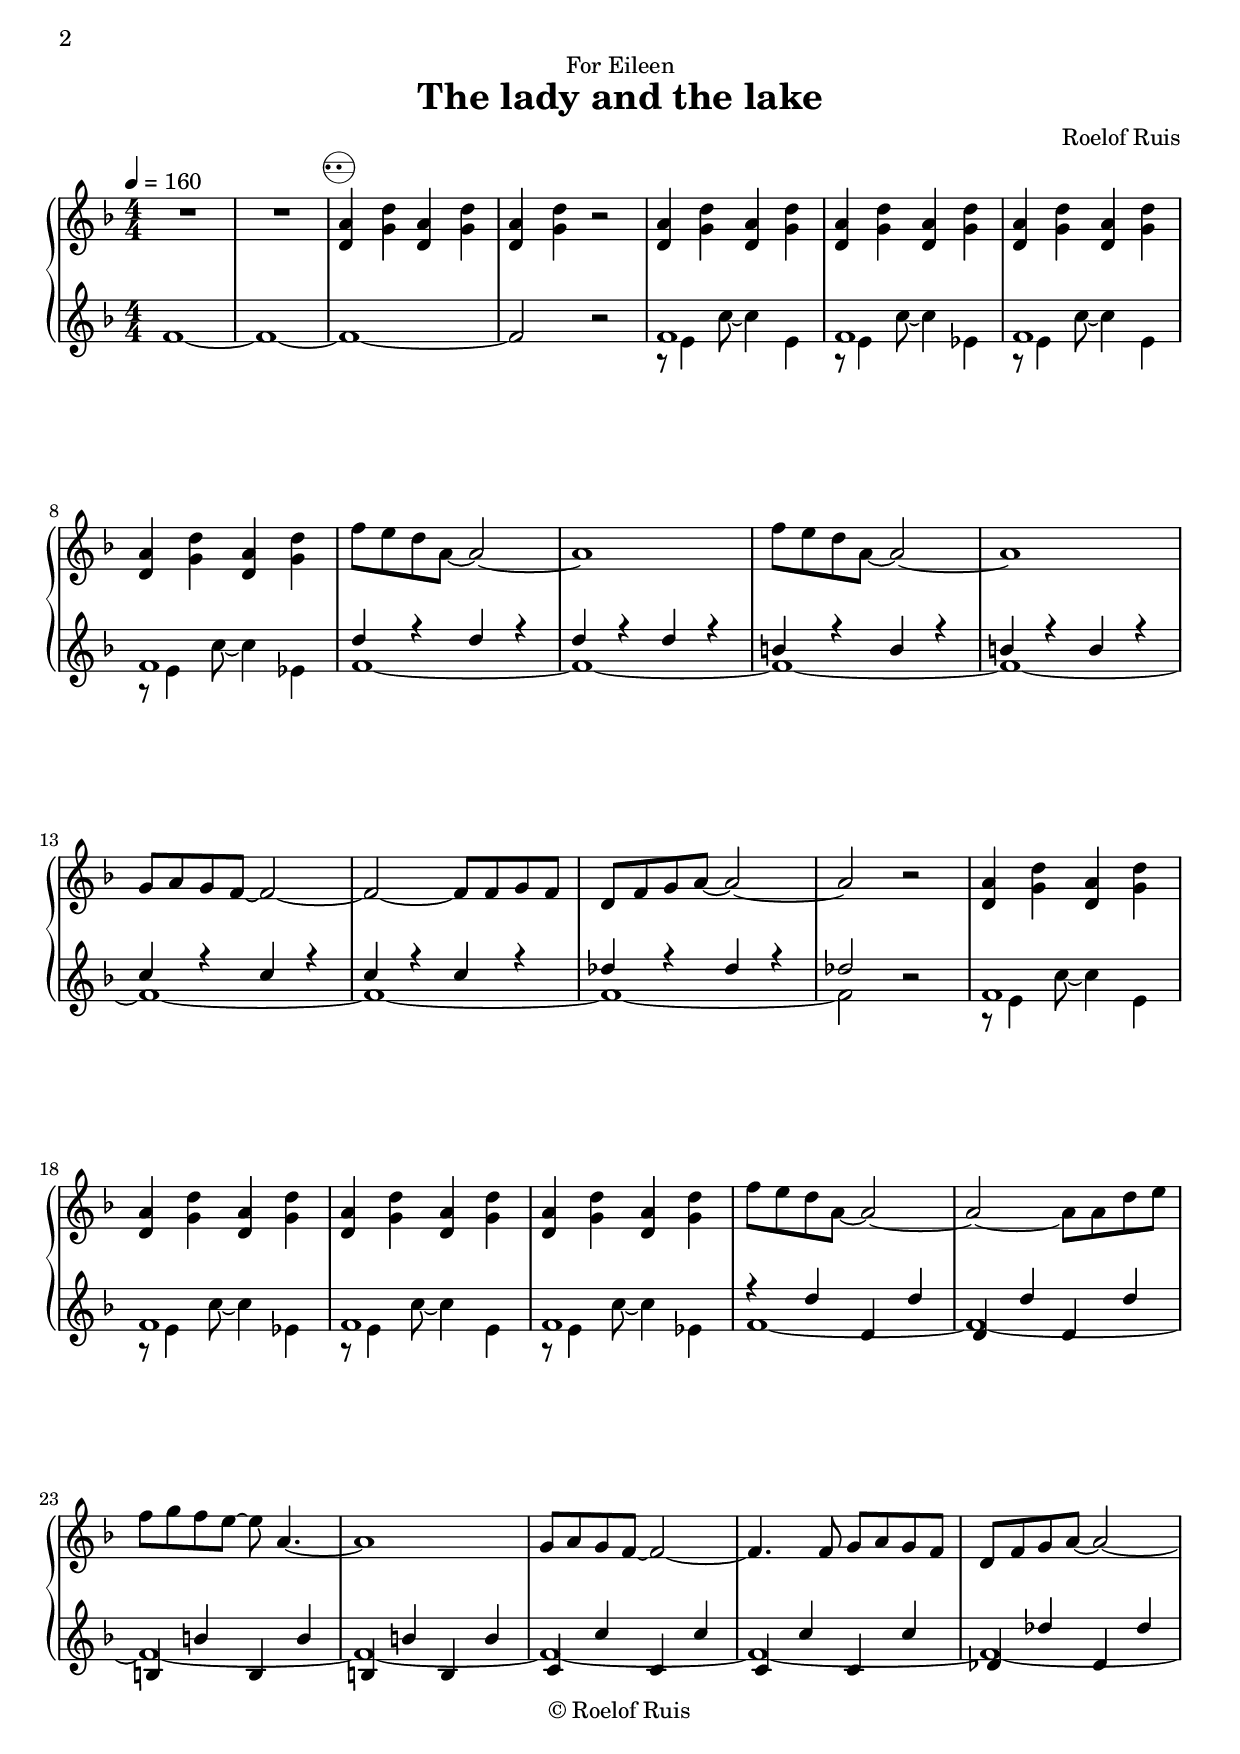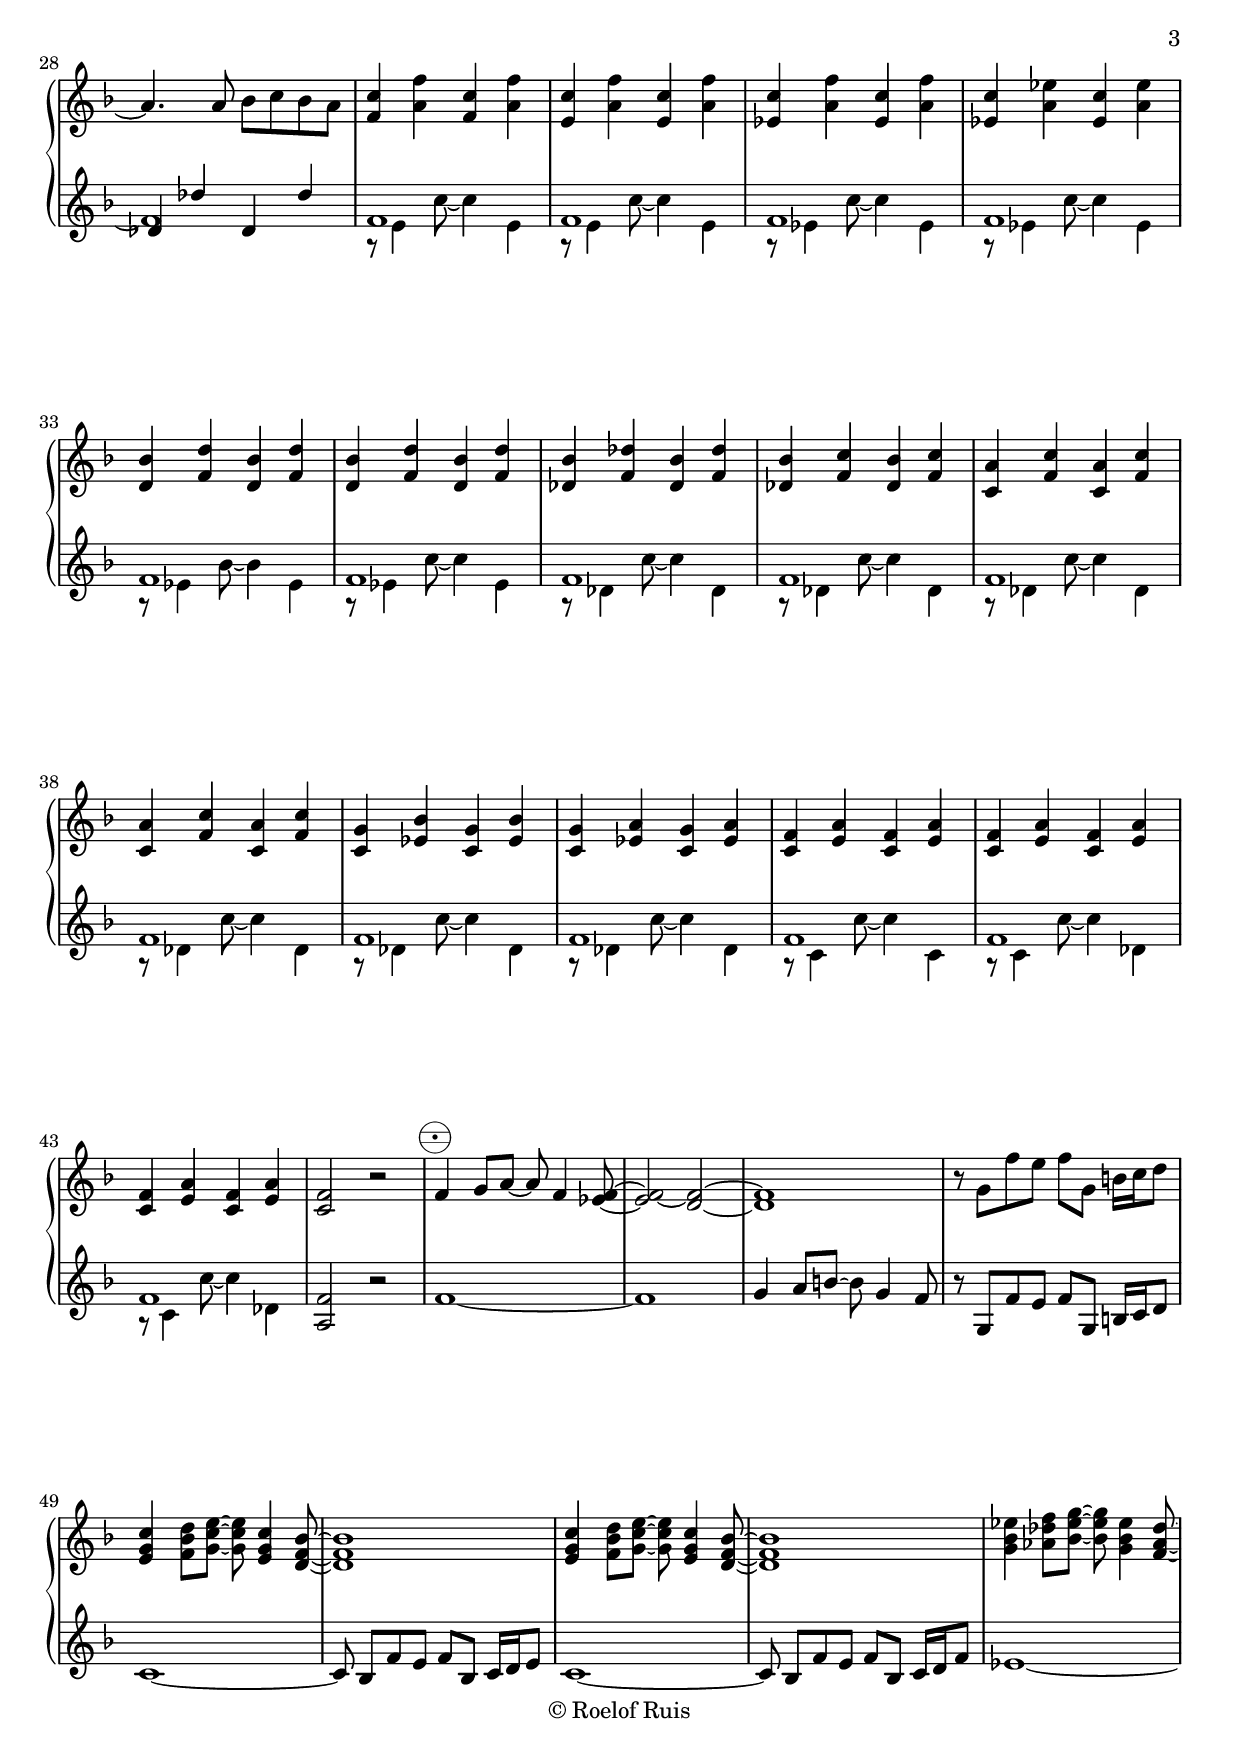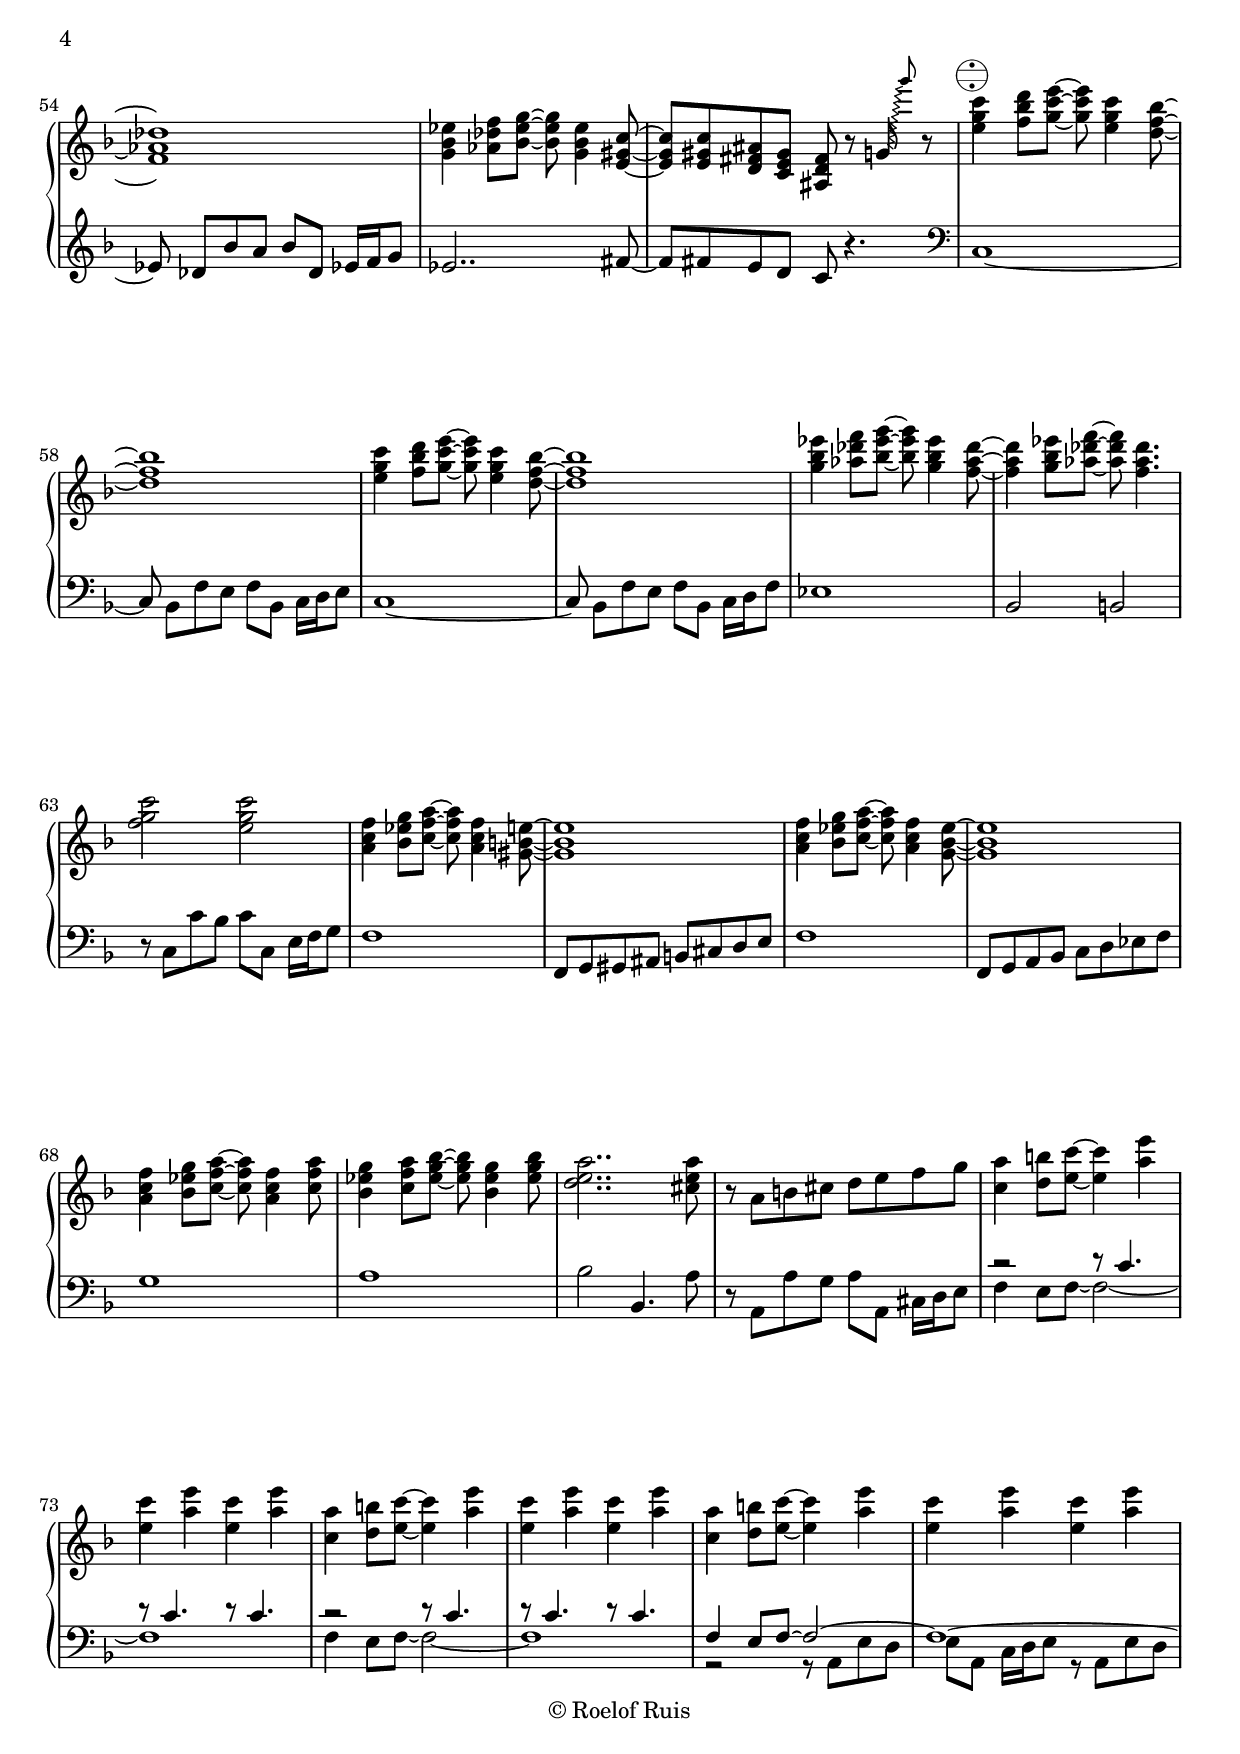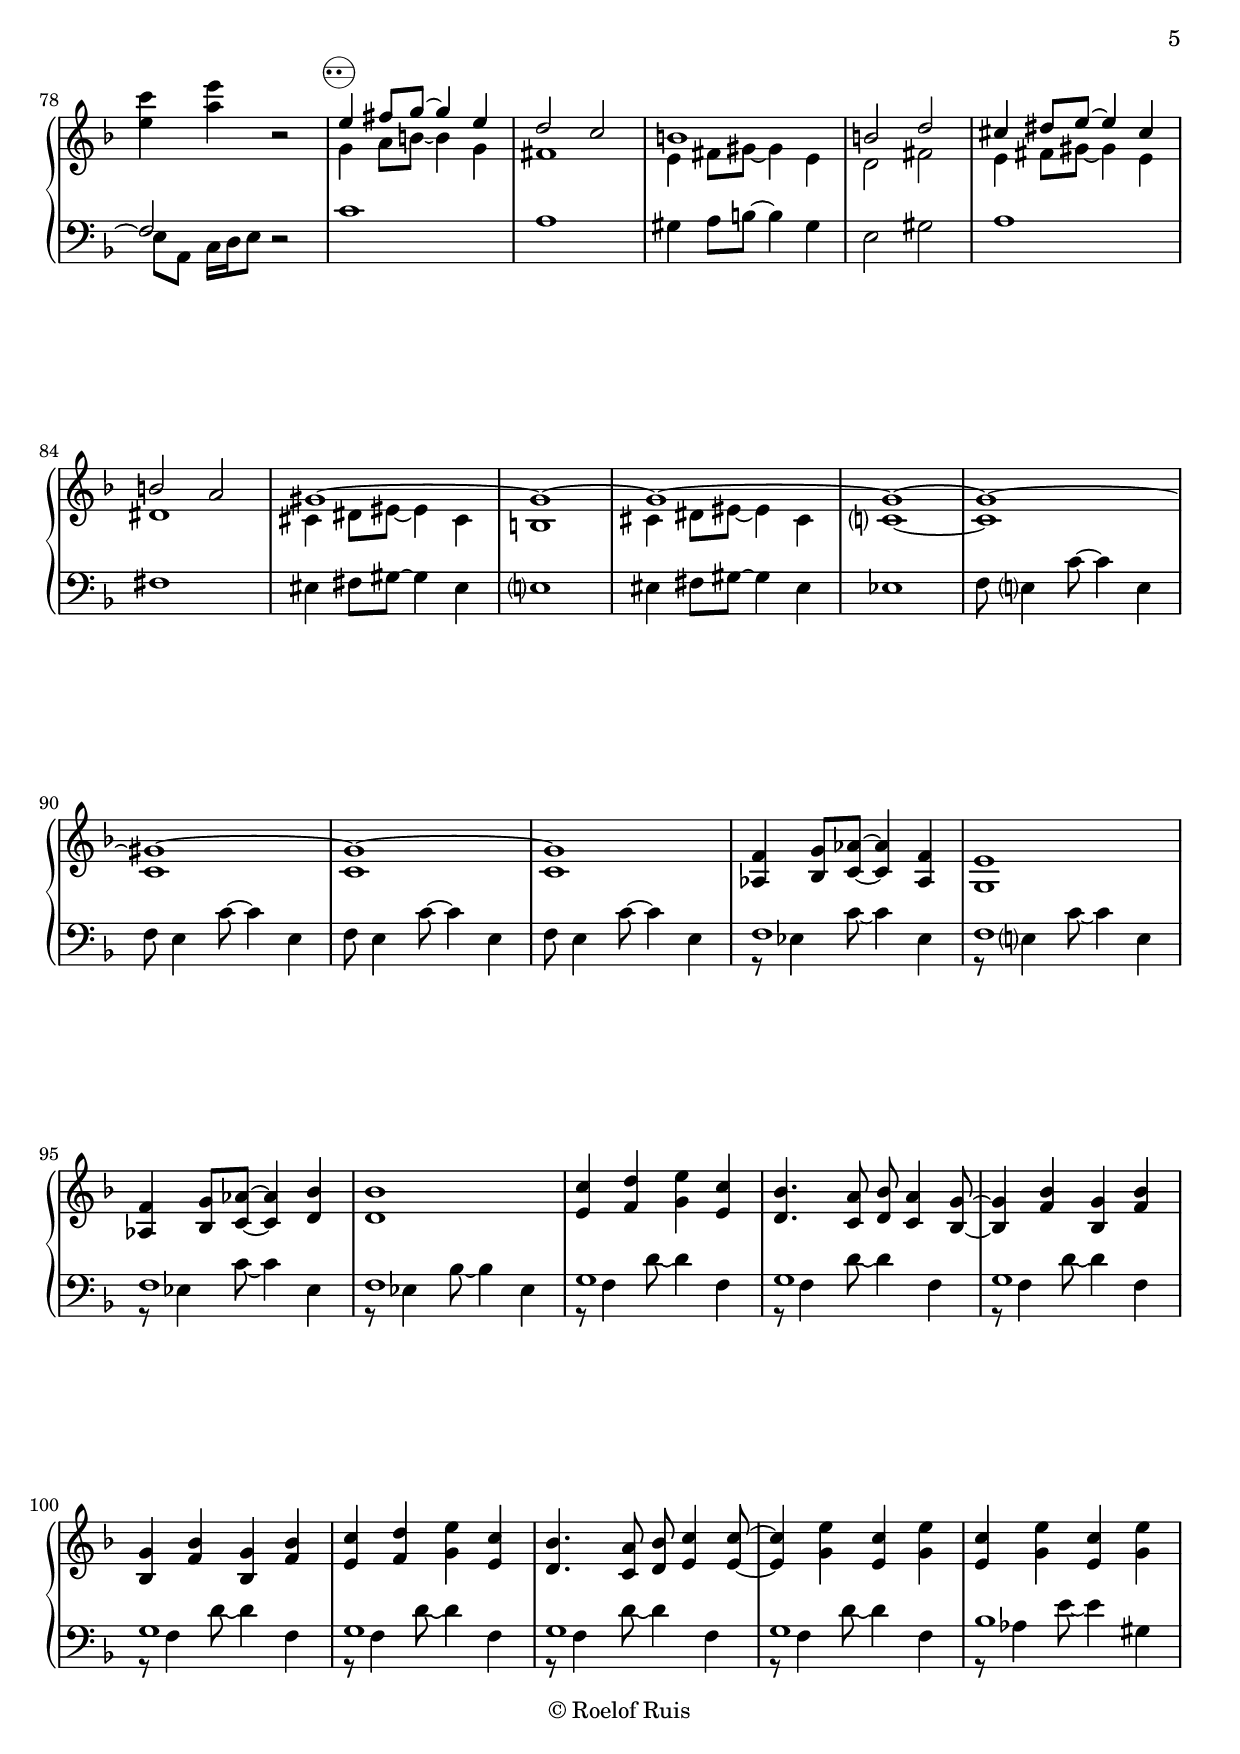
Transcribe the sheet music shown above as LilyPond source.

\version "2.20.0"

\version "2.20.0"

% ---- Bellows ----
out = ^\markup { \musicglyph #"accordion.pull" }
in = ^\markup { \musicglyph #"accordion.push" }

outsub = _\markup { \musicglyph #"accordion.pull" }
insub = _\markup { \musicglyph #"accordion.push" }

% ---- Basses ----
mj = ^\markup { \bold \magnify #0.8 { \roman M } }
mn = ^\markup { \bold \magnify #0.8 { \roman m } }
spt = ^\markup { \bold \magnify #0.8 { \roman 7 } }
vsp = ^\markup { \bold \magnify #0.8 { \roman v7 } }

bbass = _\markup {\box {\bold{BB}}}
sbass = _\markup {\box {\bold{SB}}}

% ---- Registers ----

eightva = \markup {\italic \translate #'(1.8 . 0) \raise #2 \magnify #0.8 {"8va"}}
loco    = \markup {\italic \translate #'(1.8 . 0) \raise #2 \magnify #0.8 {"loco"}}

dot = \markup {
  \musicglyph #"accordion.dot"
}

freebass = \markup {
  \musicglyph #"accordion.freebass"
}

discant = \markup {
  \musicglyph #"accordion.discant"
}

fbregz = ^\markup {
  \whiteout
  \combine
  \freebass
  \raise #0.5 \dot
}

fbrega = ^\markup {
  \whiteout
  \combine
  \freebass
  \raise #1.5 \dot
}

regz = ^\markup {
  \whiteout
  \combine
  \discant
  \raise #0.5 \dot
}

regez = ^\markup {
  \whiteout
  \combine
  \discant
    \combine
    \raise #0.5 \dot
    \eightva
}

rega = ^\markup {
  \whiteout
  \combine
  \discant
  \raise #1.5 \dot
}

regac = ^\markup {
  \whiteout
  \combine
  \discant
  \translate #'(-1 . 0) \raise #1.5 \dot
}

regzdba = ^\markup {
  \whiteout
  \combine
  \discant
  \combine
    \raise #0.5 \dot
    \combine
      \raise #1.5 \dot
      \translate #'(-1 . 0) \raise #1.5 \dot
}

regdbav = ^\markup {
  \whiteout
  \combine
  \discant
  \combine
    \raise #2.5 \dot
    \combine
      \raise #1.5 \dot
      \translate #'(-1 . 0) \raise #1.5 \dot
}

regav = ^\markup {
  \whiteout
  \combine
  \discant
  \combine
    \raise #2.5 \dot
    \raise #1.5 \dot
}

regdbaz = ^\markup {
  \whiteout
  \combine
  \discant
  \combine
    \raise #0.5 \dot
    \combine
      \raise #1.5 \dot
      \translate #'(-1 . 0) \raise #1.5 \dot
}

regdba = ^\markup {
  \whiteout
  \combine
  \discant
  \combine
    \raise #1.5 \dot
    \translate #'(-1 . 0) \raise #1.5 \dot
}

regza = ^\markup {
  \whiteout
  \combine
  \discant
  \combine
    \raise #0.5 \dot
    \raise #1.5 \dot
}

regeza = ^\markup {
  \whiteout
  \combine
  \discant
  \combine
    \raise #0.5 \dot
    \combine
      \raise #1.5 \dot
      \eightva
}

regzv = ^\markup {
  \whiteout
  \combine
  \discant
  \combine
    \raise #0.5 \dot
    \raise #2.5 \dot
}

regzav = ^\markup {
  \whiteout
  \combine
  \discant
  \combine
    \raise #2.5 \dot
    \combine
      \raise #1.5 \dot
      \raise #0.5 \dot
}

regezv = ^\markup {
  \whiteout
  \combine
  \discant
  \combine
    \raise #0.5 \dot
    \combine
      \raise #2.5 \dot
      \eightva
}

regzacv = ^\markup {
  \whiteout
  \combine
  \discant
  \combine
    \raise #2.5 \dot
    \combine
      \translate #'(-1 . 0) \raise #1.5 \dot
      \raise #0.5 \dot
}

regzacvl = ^\markup {
  \whiteout
  \combine
  \discant
  \combine
    \raise #2.5 \dot
    \combine
      \translate #'(-1 . 0) \raise #1.5 \dot
      \combine
        \raise # 0.5 \dot
        \loco
}

regzdbav = ^\markup {
  \whiteout
  \combine
  \discant
  \combine
    \raise #2.5 \dot
    \combine
      \raise #1.5 \dot
      \combine
      \translate #'(-1 . 0) \raise #1.5 \dot
      \raise #0.5 \dot
}









% ---- Other functionality ----

simile = \markup "simile"
subp = _\markup{ \italic sub \dynamic p }


options = {
  \tempo 4=160
  \numericTimeSignature
  \time 4/4
  \key f \major
}

staffRight = {
  \options
  \clef treble
  \relative c''' {
    R1*2 |
    <a, d,>4\regdba <d g,> <a d,> <d g,> |
    <a d,>4 <d g,> r2 |
    
    <a d,>4 <d g,> <a d,> <d g,> |
    <a d,>4 <d g,> <a d,> <d g,> |
    <a d,>4 <d g,> <a d,> <d g,> |
    <a d,>4 <d g,> <a d,> <d g,> |
    
    f8 e d a~ a2~ |
    a1 |
    f'8 e d a~ a2~ |
    a1 |
    g8 a g f~ f2~ |
    f2~ f8 f g f |
    d8 f g a~ a2~ |
    a2 r |
    
    <a d,>4 <d g,> <a d,> <d g,> |
    <a d,>4 <d g,> <a d,> <d g,> |
    <a d,>4 <d g,> <a d,> <d g,> |
    <a d,>4 <d g,> <a d,> <d g,> |
    
    f8 e d a~ a2~ |
    a2~ a8 a d e |
    f g f e~ e a,4.~ |
    a1 |
    g8 a g f~ f2~ |
    f4. f8 g a g f |
    d8 f g a~ a2~ |
    a4. a8 bes c bes a |
    
    <c f,>4 <f a,> <c f,> <f a,> |
    <c e,> <f a,> <c e,> <f a,> |
    <c es,> <f a,> <c es,> <f a,> |
    <c es,> <es a,> <c es,> <es a,> |
    <bes d,> <d f,> <bes d,> <d f,> |
    <bes d,> <d f,> <bes d,> <d f,> |
    <bes des,> <des f,> <bes des,> <des f,> |
    <bes des,> <c f,> <bes des,> <c f,> |
    <a c,> <c f,> <a c,> <c f,> |
    <a c,> <c f,> <a c,> <c f,> |
    <g c,> <bes es,> <g c,> <bes es,> |
    <g c,> <a es> <g c,> <a es> |
    <f c> <a e> <f c> <a e> |
    <f c> <a e> <f c> <a e> |
    <f c> <a e> <f c> <a e> |
    <f c>2 r2 |

    f4\rega g8 a~ a f4 <f~ es~>8 |
    <f~ es>2 <f~ d~> |
    <f d>1 |
    r8 g f' e f g, b16 c d8 |
    
    <c g e>4 <d bes f>8 <e~ c~ g~> <e c g> <c g e>4 <bes~ f~ d~>8 |
    <bes f d>1 |
    <c g e>4 <d bes f>8 <e~ c~ g~> <e c g> <c g e>4 <bes~ f~ d~>8 |
    <bes f d>1 |

    <es bes g>4 <f des as>8 <g~ es~ bes~> <g es bes> <es bes g>4 <des~ as~ f~>8 |
    <des as f>1 |
    <es bes g>4 <f des as>8 <g~ es~ bes~> <g es bes> <es bes g>4 <c~ gis~ e~>8 |
    \override Glissando.style = #'zigzag
    <c gis e>8 <c gis e> <ais fis d> <gis e c> <fis d ais> r8 \afterGrace g8 \glissando g''8 r8 |

    <c, g e>4\regzv <d bes f>8 <e~ c~ g~> <e c g> <c g e>4 <bes~ f~ d~>8 |
    <bes f d>1 |
    <c g e>4 <d bes f>8 <e~ c~ g~> <e c g> <c g e>4 <bes~ f~ d~>8 |
    <bes f d>1 |
    
    <es bes g>4 <f des as>8 <g~ es~ bes~> <g es bes> <es bes g>4 <des~ as~ f~>8 |
    <des as f>4 <es bes g>8 <f~ des~ as~> <f des as> <des as f>4. |
    <c g f>2 <c g e> |
    <f, c a>4 <g es bes>8 <a~ f~ c~> <a f c> <f c a>4 <e~ b~ gis~>8 |
    <e b gis>1 |
    <f c a>4 <g es bes>8 <a~ f~ c~> <a f c> <f c a>4 <es~ bes~ g~>8 |
    <es bes g>1 |
    <f c a>4 <g es bes>8 <a~ f~ c~> <a f c> <f c a>4 <a f c>8 |
    <g es bes>4 <a f c>8 <bes~ g~ es~> <bes g es> <g es bes>4 <bes g es>8 |
    <a e d>2.. <a e cis>8 |
    r8 a,[ b cis] d e f g |

    <a c,>4 <b d,>8 <c~ e,~>8 <c e,>4 <e a,> |
    <c e,> <e a,> <c e,> <e a,> |
    <a, c,>4 <b d,>8 <c~ e,~>8 <c e,>4 <e a,> |
    <c e,> <e a,> <c e,> <e a,> |
    
    <a, c,>4 <b d,>8 <c~ e,~>8 <c e,>4 <e a,> |
    <c e,> <e a,> <c e,> <e a,> |
    <c e,> <e a,> r2 |

    << { e,4\regdba fis8 g~ g4 e } \\ { g,4 a8 b~ b4 g } >> |
    << { d'2 c } \\ { fis,1 } >> |
    << { b1 } \\ { e,4 fis8 gis~ gis4 e } >> |
    << { b'2 d } \\ { d,2 fis } >> |
    << { cis'4 dis8 e~ e4 cis } \\ { e,4 fis8 gis~ gis4 e } >> |
    << { b'2 a } \\ { dis,1 } >> |
    << { gis1~ } \\ { cis,4 dis8 eis~ eis4 cis } >> |
    << { gis'1~ } \\ { b,1 } >> |
    << { gis'1~ } \\ { cis,4 dis8 eis~ eis4 cis } >> |
    << { gis'1~ } \\ { c,?1~ } >> |
    << { gis'1~ } \\ { c, } >> |
    << { gis'1~ } \\ { c, } >> |
    << { gis'1~ } \\ { c, } >> |
    << { gis'1~ } \\ { c, } >> |

    <f as,>4 <g bes,>8 <as~ c,~>8 <as c,>4 <f as,> |
    <e g,>1 |
    <f as,>4 <g bes,>8 <as~ c,~>8 <as c,>4 <bes d,> |
    <bes d,>1 |
    
    <c e,>4 <d f,> <e g,> <c e,> |
    <bes d,>4. <a c,>8 <bes d,> <a c,>4 <g~ bes,~>8 |
    <g bes,>4 <bes f> <g bes,> <bes f> |
    <g bes,>4 <bes f> <g bes,> <bes f> |
    <c e,>4 <d f,> <e g,> <c e,> |
    <bes d,>4. <a c,>8 <bes d,> <c e,>4 <c~ e,~>8 |
    <c e,>4 <e g,> <c e,> <e g,> |
    <c e,>4 <e g,> <c e,> <e g,> |

  }
}

staffLeft = {
  \options
  \clef treble
  \relative c' {
    f1~ |
    f1~ |
    f1~ |
    f2 r2 |

    << { f1 } \\ { r8 e4 c'8~ c4 e, } >> |
    << { f1 } \\ { r8 e4 c'8~ c4 es, } >> |
    << { f1 } \\ { r8 e4 c'8~ c4 e, } >> |
    << { f1 } \\ { r8 e4 c'8~ c4 es, } >> |
    
    << 
       { 
         d'4 r d r |
         d4 r d r |
         b r b r |
         b r b r |
         c r c r |
         c r c r |
         des r des r |
         des2
       }
       \\
       { f,1~ f~ f~ f~ f~ f~ f~ f2 }
    >> r2 |
    
    << { f1 } \\ { r8 e4 c'8~ c4 e, } >> |
    << { f1 } \\ { r8 e4 c'8~ c4 es, } >> |
    << { f1 } \\ { r8 e4 c'8~ c4 e, } >> |
    << { f1 } \\ { r8 e4 c'8~ c4 es, } >> |
    
    << 
       { 
         r4 d'4 d, d' |
         d, d' d, d' |
         b, b' b, b' |
         b, b' b, b' |
         c, c' c, c' |
         c, c' c, c' |
         des, des' des, des' |
         des, des' des, des' |
       }
       \\
       { f,1~ f~ f~ f~ f~ f~ f~ f }
    >>
    
    << { f1 } \\ { r8 e4 c'8~ c4 e, } >> |
    << { f1 } \\ { r8 e4 c'8~ c4 e, } >> |
    << { f1 } \\ { r8 es4 c'8~ c4 es, } >> |
    << { f1 } \\ { r8 es4 c'8~ c4 es, } >> |
    << { f1 } \\ { r8 es4 bes'8~ bes4 es, } >> |
    << { f1 } \\ { r8 es4 c'8~ c4 es, } >> |
    << { f1 } \\ { r8 des4 c'8~ c4 des, } >> |
    << { f1 } \\ { r8 des4 c'8~ c4 des, } >> |
    << { f1 } \\ { r8 des4 c'8~ c4 des, } >> |
    << { f1 } \\ { r8 des4 c'8~ c4 des, } >> |
    << { f1 } \\ { r8 des4 c'8~ c4 des, } >> |
    << { f1 } \\ { r8 des4 c'8~ c4 des, } >> |
    << { f1 } \\ { r8 c4 c'8~ c4 c, } >> |
    << { f1 } \\ { r8 c4 c'8~ c4 des, } >> |
    << { f1 } \\ { r8 c4 c'8~ c4 des, } >> |
    <f a,>2 r2
    
    f1~ |
    f |
    g4 a8 b~ b g4 f8 |
    r8 g, f' e f g, b16 c d8 |
    

    c1~ |
    c8 bes[ f' e] f bes, c16 d e8 |
    c1~ |
    c8 bes[ f' e] f bes, c16 d f8 |
    es1~ |
    es8 des[ bes' a] bes des, es16 f g8 |
    es2.. fis8~ |
    fis8 fis e d c8 r4. |
    
    \clef bass
    
    c,1~ |
    c8 bes[ f' e] f bes, c16 d e8 |
    c1~ |
    c8 bes[ f' e] f bes, c16 d f8 |
    es1 |
    bes2 b |
    r8 c c' bes c c, e16 f g8 |
    
    f1 |
    f,8 g gis ais b cis d e |
    f1 |
    f,8 g a bes c d es f |
    g1 |
    a1 |
    bes2 bes,4. a'8 |
    r8 a,[ a' g] a a, cis16 d e8 |

    << { r2 r8 c'4. } \\ { f,4 e8 f8~ f2~ } >> |
    << { r8 c'4. r8 c4. } \\ { f,1 } >> |
    << { r2 r8 c'4. } \\ { f,4 e8 f8~ f2~ } >> |
    << { r8 c'4. r8 c4. } \\ { f,1 } >> |
    << { f4 e8 f8~ f2~ } \\ { r2 r8 a, e' d } >> |
    << { f1~ } \\ { e8 a, c16 d e8 r a, e' d } >> |
    << { f2 } \\ { e8 a, c16 d e8 } >> r2 |
    
    c'1 |
    a1 |
    gis4 a8 b~ b4 gis |
    e2 gis |
    a1 |
    fis1 |
    eis4 fis8 gis~ gis4 eis |
    e?1 |
    eis4 fis8 gis~ gis4 eis |
    es1 |
    f8 e?4 c'8~ c4 e, |
    f8 e4 c'8~ c4 e, |
    f8 e4 c'8~ c4 e, |
    f8 e4 c'8~ c4 e, |
    
    << { f1 } \\ { r8 es4 c'8~ c4 es, } >> |
    << { f1 } \\ { r8 e?4 c'8~ c4 e, } >> |
    << { f1 } \\ { r8 es4 c'8~ c4 es, } >> |
    << { f1 } \\ { r8 es4 bes'8~ bes4 es, } >> |

    << { g1 } \\ { r8 f4 d'8~ d4 f, } >> |
    << { g1 } \\ { r8 f4 d'8~ d4 f, } >> |
    << { g1 } \\ { r8 f4 d'8~ d4 f, } >> |
    << { g1 } \\ { r8 f4 d'8~ d4 f, } >> |
    << { g1 } \\ { r8 f4 d'8~ d4 f, } >> |
    << { g1 } \\ { r8 f4 d'8~ d4 f, } >> |
    << { g1 } \\ { r8 f4 d'8~ d4 f, } >> |
    << { bes1 } \\ { r8 as4 e'8~ e4 gis, } >> |
    
    
  }
}

dynamics = \new Dynamics {
  
}

\book {
  
  \header {
    title = "The lady and the lake"
    composer = "Roelof Ruis"
    dedication = "For Eileen"
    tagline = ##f
    instrumentName = "Accordion solo"
    year = "2022"
    description = "The start of Spring. A young, adventurous lady arrives at a small lake and decides to take short swim.\n\nWritten to practice composing by story."
    info = "For Free Bass - Difficulty: Hard"
    permission = "Licensed under the Creative Commons Attribution-NoDerivatives 4.0 International License."
    projecturl = "https://github.com/RoelofRuis/free-sheets"
    version = "June 2022"
  }

  \paper {
    max-systems-per-page = 5
    min-systems-per-page = 5
    indent = 0.0
    ragged-last-bottom = ##f
    print-all-headers = ##t
    
    bookTitleMarkup = \markup {
      \column {
        \vspace #2
        \fill-line { \fontsize #2 \fromproperty #'header:dedication }
        \vspace #1
        \fill-line { \fontsize #8 \fromproperty #'header:title }
        \vspace #2
        \fill-line { \fontsize #6 \italic \fromproperty #'header:composer }
        \vspace #.5
        \fill-line { \fontsize #2 \fromproperty #'header:year }
        \vspace #3
        \fill-line { \fontsize #4 \fromproperty #'header:instrumentName }
        \vspace #10
        \override #'(line-width . 55)
        \fontsize #1
        \justify-field #'header:description
        \vspace #1
        \fontsize #1
        \justify-field #'header:info
        \vspace #4
        \override #'(line-width . 55)
        \fontsize #1
        \justify-field #'header:permission
        \vspace #1
        \vspace #14
        \justify { \char ##x00A9 Roelof Ruis \concat { " - Version " \fromproperty #'header:version } }
        \typewriter { \fromproperty #'header:projecturl }
      }
    }
    
    oddFooterMarkup = \markup {
      \fill-line {
        \center-column {
          \on-the-fly #part-first-page ""
          \on-the-fly #not-first-page \line { \char ##x00A9 Roelof Ruis }
        }
      }
    }  
  }

  \score {
    \header {
      breakbefore = ##t
    }

    \new PianoStaff <<
      \new Staff = "right" \with {midiInstrument = "accordion"} \staffRight
      \dynamics
      \new Staff = "left" \with {midiInstrument = "accordion"} \staffLeft
    >>

    \layout {}
    
    \midi {}
  }
}
